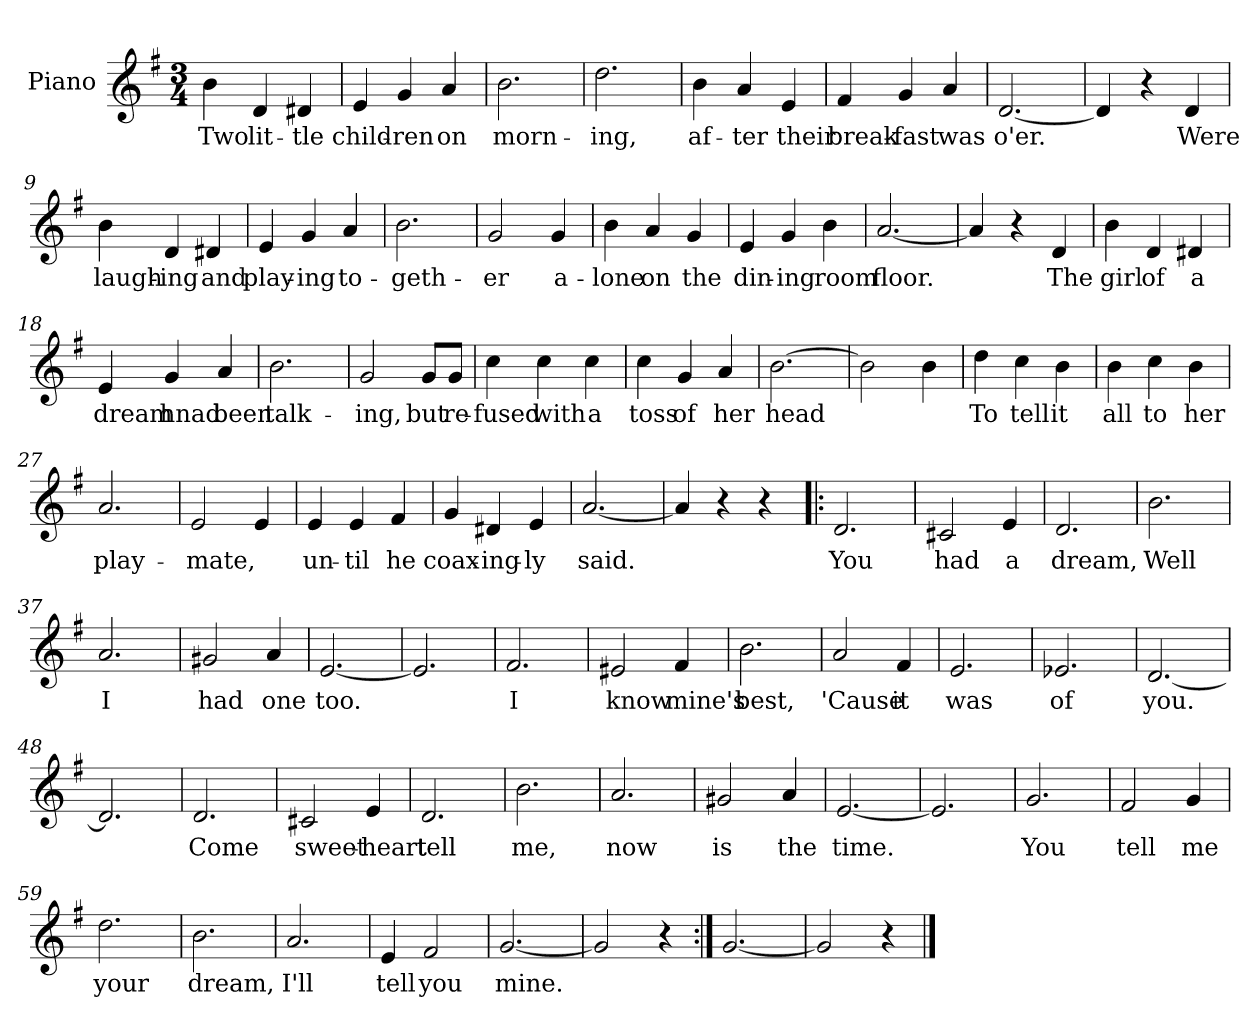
**kern	**text
*part1	*part1
*staff1	*staff1
*I"Piano	*
*I'Pno.	*
*clefG2	*
*k[f#]	*
*G:	*
*M3/4	*
=1	=1
4b\	Two
4d/	lit-
4d#X/	-tle
=2	=2
4e/	child-
4g/	-ren
4a/	on
=3	=3
2.b\	morn-
=4	=4
2.dd\	-ing,
=5	=5
4b\	af-
4a/	-ter
4e/	their
=6	=6
4f#/	break-
4g/	-fast
4a/	was
=7	=7
[2.d/	o'er.
!!LO:LB:g=z
=8	=8
4d/]	.
4r	.
4d/	Were
=9	=9
4b\	laugh-
4d/	-ing
4d#X/	and
=10	=10
4e/	play-
4g/	-ing
4a/	to-
=11	=11
2.b\	-geth-
=12	=12
2g/	-er
4g/	a-
=13	=13
4b\	-lone
4a/	on
4g/	the
=14	=14
4e/	din-
4g/	-ing
4b\	room
!!LO:LB:g=z
=15	=15
[2.a/	floor.
=16	=16
4a/]	.
4r	.
4d/	The
=17	=17
4b\	girl
4d/	of
4d#X/	a
=18	=18
4e/	dream
4g/	hnad
4a/	been
=19	=19
2.b\	talk-
=20	=20
2g/	-ing,
8g/L	but
8g/J	re-
=21	=21
4cc\	-fused
4cc\	with
4cc\	a
!!LO:LB:g=z
=22	=22
4cc\	toss
4g/	of
4a/	her
=23	=23
[2.b\	head
=24	=24
2b\]	.
4b\	.
=25	=25
4dd\	To
4cc\	tell
4b\	it
=26	=26
4b\	all
4cc\	to
4b\	her
=27	=27
2.a/	play-
=28	=28
2e/	-mate,
4e/	.
=29	=29
4e/	un-
4e/	-til
4f#/	he
!!LO:LB:g=z
=30	=30
4g/	coax-
4d#X/	-ing-
4e/	-ly
=31	=31
[2.a/	said.
=32	=32
4a/]	.
4r	.
4r	.
=33!|:	=33!|:
2.d/	You
=34	=34
2c#X/	had
4e/	a
=35	=35
2.d/	dream,
=36	=36
2.b\	Well
=37	=37
2.a/	I
=38	=38
2g#X/	had
4a/	one
!!LO:LB:g=z
=39	=39
[2.e/	too.
=40	=40
2.e/]	.
=41	=41
2.f#/	I
=42	=42
2e#X/	know
4f#/	mine's
=43	=43
2.b\	best,
=44	=44
2a/	'Cause
4f#/	it
=45	=45
2.e/	was
=46	=46
2.e-X/	of
=47	=47
[2.d/	you.
=48	=48
2.d/]	.
!!LO:LB:g=z
=49	=49
2.d/	Come
=50	=50
2c#X/	sweet-
4e/	-heart
=51	=51
2.d/	tell
=52	=52
2.b\	me,
=53	=53
2.a/	now
=54	=54
2g#X/	is
4a/	the
=55	=55
[2.e/	time.
=56	=56
2.e/]	.
=57	=57
2.g/	You
!!LO:LB:g=z
=58	=58
2f#/	tell
4g/	me
=59	=59
2.dd\	your
=60	=60
2.b\	dream,
=61	=61
2.a/	I'll
=62	=62
4e/	tell
2f#/	you
=63	=63
[2.g/	mine.
=64	=64
2g/]	.
4r	.
=65:|!	=65:|!
[2.g/	.
=66	=66
2g/]	.
4r	.
==	==
*-	*-
